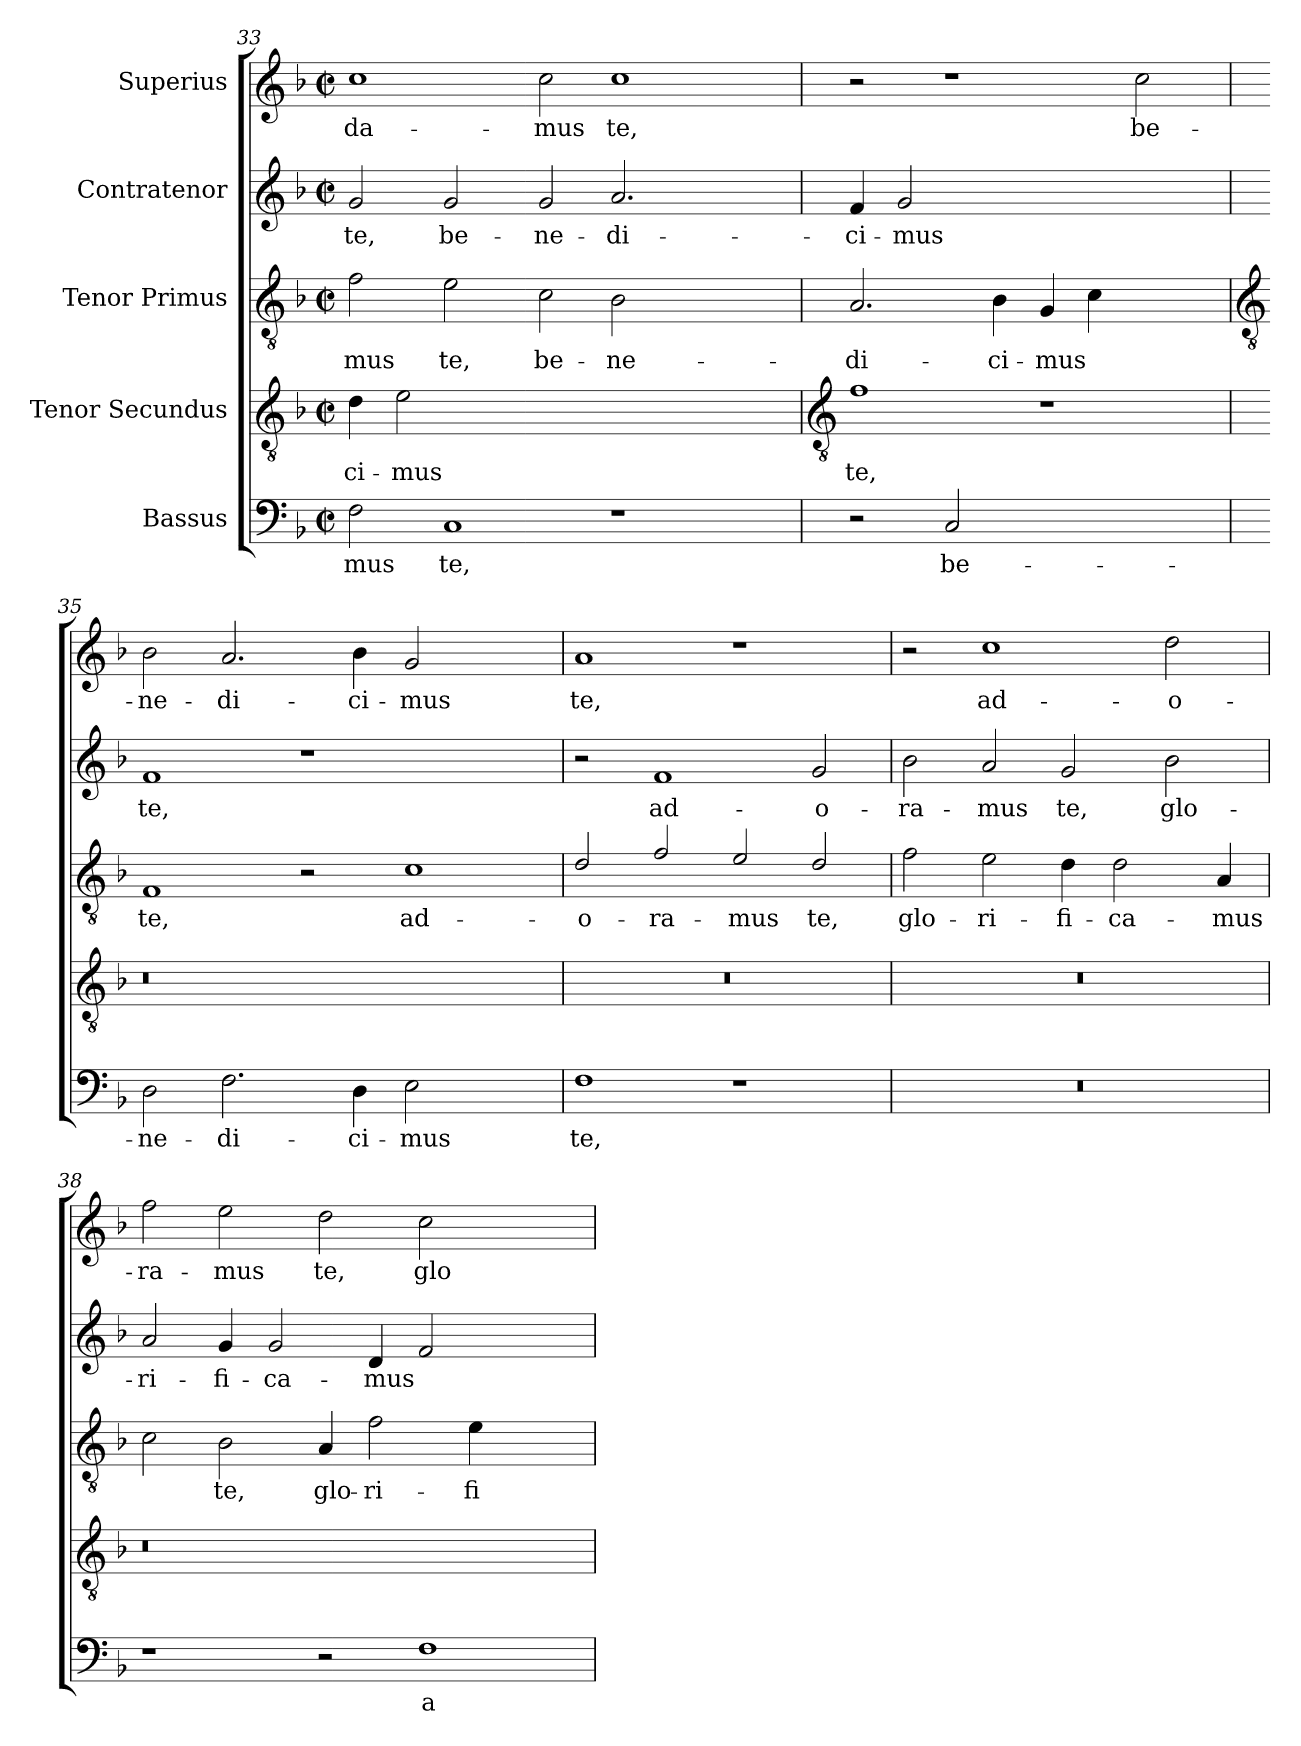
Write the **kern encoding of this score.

**kern	**text	**kern	**text	**kern	**text	**kern	**text	**kern	**text
*part5	*part5	*part4	*part4	*part3	*part3	*part2	*part2	*part1	*part1
*staff5	*staff5	*staff4	*staff4	*staff3	*staff3	*staff2	*staff2	*staff1	*staff1
*I"Bassus	*	*I"Tenor Secundus	*	*I"Tenor Primus	*	*I"Contratenor	*	*I"Superius	*
*clefF4	*	*clefGv2	*	*clefGv2	*	*clefG2	*	*clefG2	*
*k[b-]	*	*k[b-]	*	*k[b-]	*	*k[b-]	*	*k[b-]	*
*F:	*	*F:	*	*F:	*	*F:	*	*F:	*
*M4/2	*	*M4/2	*	*M4/2	*	*M4/2	*	*M4/2	*
*met(c|)	*	*met(c|)	*	*met(c|)	*	*met(c|)	*	*met(c|)	*
=33	=33	=33	=33	=33	=33	=33	=33	=33	=33
!	!LO:LY:b	!	!LO:LY:b	!	!LO:LY:b	!	!LO:LY:b	!	!LO:LY:b
*	*	*^	*	*	*	*	*	*	*
2F	-mus	4d	1..ryy	-ci-	2f	-mus	2g	te,	1cc	-da-
!	!	!	!	!LO:LY:b	!	!	!	!	!	!
.	.	2e	.	-mus	.	.	.	.	.	.
!	!LO:LY:b	!	!	!	!	!LO:LY:b	!	!LO:LY:b	!	!
1C	te,	.	.	.	2e	te,	2g	be-	.	.
.	.	1..ryy	.	.	.	.	.	.	.	.
!	!	!	!	!	!	!LO:LY:b	!	!LO:LY:b	!	!LO:LY:b
.	.	.	.	.	2c	be-	2g	-ne-	2cc	-mus
!	!	!	!	!	!	!LO:LY:b	!	!LO:LY:b	!	!LO:LY:b
1r	.	.	.	.	2B-	-ne-	2.a	-di-	1cc	te,
.	.	.	2.ryy	.	.	.	.	.	.	.
.	.	.	.	.	2ryy	.	.	.	.	.
.	.	.	.	.	.	.	4ryy	.	.	.
*	*	*v	*v	*	*	*	*	*	*	*
!!LO:LB:g=z
=34	=34	=34	=34	=34	=34	=34	=34	=34	=34
*	*	*clefGv2	*	*	*	*	*	*	*
!	!	!	!LO:LY:b	!	!LO:LY:b	!	!LO:LY:b	!	!
2r	.	1f	te,	2.A	-di-	4f	-ci-	2r	.
!	!	!	!	!	!	!	!LO:LY:b	!	!
.	.	.	.	.	.	2g	-mus	.	.
!	!LO:LY:b	!	!	!	!	!	!	!	!
2C	be-	.	.	.	.	.	.	1r	.
!	!	!	!	!	!LO:LY:b	!	!	!	!
.	.	.	.	4B-	-ci-	1ryy	.	.	.
!	!	!	!	!	!LO:LY:b	!	!	!	!
1ryy	.	1r	.	4G	-mus	.	.	.	.
.	.	.	.	4c	.	.	.	.	.
!	!	!	!	!	!	!	!	!	!LO:LY:b
.	.	.	.	2ryy	.	.	.	2cc	be-
.	.	.	.	.	.	4ryy	.	.	.
!!LO:LB:g=z
=35	=35	=35	=35	=35	=35	=35	=35	=35	=35
*	*	*	*	*clefGv2	*	*	*	*	*
!	!LO:LY:b	!	!	!	!LO:LY:b	!	!LO:LY:b	!	!LO:LY:b
*	*	*	*	*^	*	*	*	*	*
2D	-ne-	0r	.	1F	0ryy	te,	1f	te,	2b-	-ne-
!	!LO:LY:b	!	!	!	!	!	!	!	!	!LO:LY:b
2.F	-di-	.	.	.	.	.	.	.	2.a	-di-
.	.	.	.	2r	.	.	1r	.	.	.
!	!LO:LY:b	!	!	!	!	!	!	!	!	!LO:LY:b
4D	-ci-	.	.	.	.	.	.	.	4b-	-ci-
!	!LO:LY:b	!	!	!	!	!LO:LY:b	!	!	!	!LO:LY:b
2E	-mus	.	.	1c	.	ad-	.	.	2g	-mus
2ryy	.	2ryy	.	.	2ryy	.	2ryy	.	2ryy	.
=36	=36	=36	=36	=36	=36	=36	=36	=36	=36	=36
!	!LO:LY:b	!	!	!	!	!LO:LY:b	!	!	!	!LO:LY:b
1F	te,	0r	.	2d	0ryy	-o-	2r	.	1a	te,
!	!	!	!	!	!	!LO:LY:b	!	!LO:LY:b	!	!
.	.	.	.	2f	.	-ra-	1f	ad-	.	.
!	!	!	!	!	!	!LO:LY:b	!	!	!	!
1r	.	.	.	2e	.	-mus	.	.	1r	.
!	!	!	!	!	!	!LO:LY:b	!	!LO:LY:b	!	!
.	.	.	.	2d	.	te,	2g	-o-	.	.
=37	=37	=37	=37	=37	=37	=37	=37	=37	=37	=37
!	!	!	!	!	!	!LO:LY:b	!	!LO:LY:b	!	!
0r	.	0r	.	2f	1ryy	glo-	2b-	-ra-	2r	.
!	!	!	!	!	!	!LO:LY:b	!	!LO:LY:b	!	!LO:LY:b
.	.	.	.	2e	.	-ri-	2a	-mus	1cc	ad-
!	!	!	!	!	!	!LO:LY:b	!	!LO:LY:b	!	!
.	.	.	.	4d	2ryy	-fi-	2g	te,	.	.
!	!	!	!	!	!	!LO:LY:b	!	!	!	!
.	.	.	.	2d	.	-ca-	.	.	.	.
!	!	!	!	!	!	!	!	!LO:LY:b	!	!LO:LY:b
.	.	.	.	.	4ryy	.	2b-	glo-	2dd	-o-
!	!	!	!	!	!	!LO:LY:b	!	!	!	!
.	.	.	.	4A	4ryy	-mus	.	.	.	.
=38	=38	=38	=38	=38	=38	=38	=38	=38	=38	=38
!	!	!	!	!	!	!	!	!LO:LY:b	!	!LO:LY:b
1r	.	0r	.	2c	1ryy	.	2a	-ri-	2ff	-ra-
!	!	!	!	!	!	!LO:LY:b	!	!LO:LY:b	!	!LO:LY:b
.	.	.	.	2B-	.	te,	4g	-fi-	2ee	-mus
!	!	!	!	!	!	!	!	!LO:LY:b	!	!
.	.	.	.	.	.	.	2g	-ca-	.	.
!	!	!	!	!	!	!LO:LY:b	!	!	!	!LO:LY:b
2r	.	.	.	4A	2ryy	glo-	.	.	2dd	te,
!	!	!	!	!	!	!LO:LY:b	!	!LO:LY:b	!	!
.	.	.	.	2f	.	-ri-	4d	-mus	.	.
!	!LO:LY:b	!	!	!	!	!	!	!	!	!LO:LY:b
1F	a-	.	.	.	4ryy	.	2f	.	2cc	glo-
!	!	!	!	!	!	!LO:LY:b	!	!	!	!
.	.	.	.	4e	4ryy	-fi-	.	.	.	.
.	.	2ryy	.	2ryy	2ryy	.	2ryy	.	2ryy	.
*	*	*	*	*v	*v	*	*	*	*	*
=	=	=	=	=	=	=	=	=	=
*-	*-	*-	*-	*-	*-	*-	*-	*-	*-
